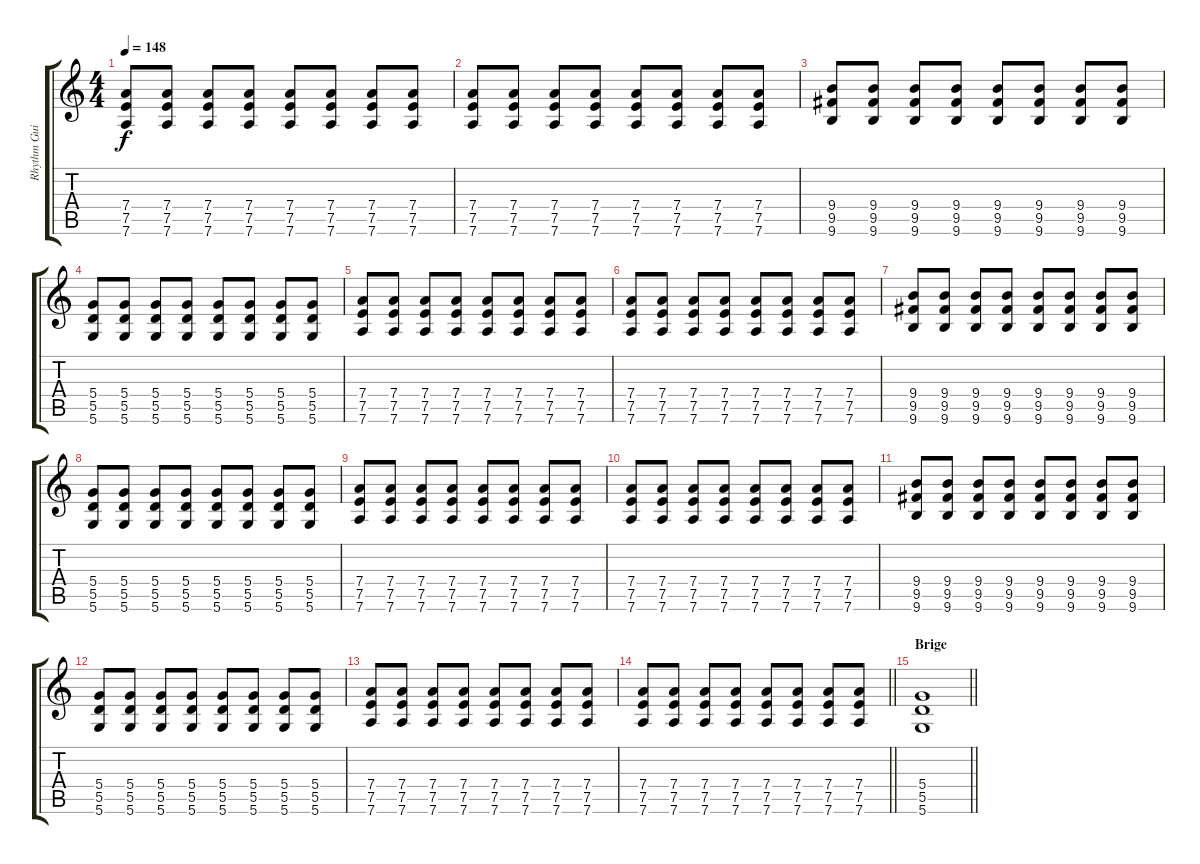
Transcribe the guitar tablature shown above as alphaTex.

\track ("Rhythm Guitar" "Rhythm Gui") {instrument overdrivenguitar}
\staff {score tabs}
\tuning (E4 B3 G3 D3 A2 D2) {hide}
\ts (4 4)
\tempo 148
\clef g2
\ks c
(7.4 7.5 7.6).8{dy f} (7.4 7.5 7.6).8 (7.4 7.5 7.6).8 (7.4 7.5 7.6).8 (7.4 7.5 7.6).8 (7.4 7.5 7.6).8 (7.4 7.5 7.6).8 (7.4 7.5 7.6).8 |
(7.4 7.5 7.6).8 (7.4 7.5 7.6).8 (7.4 7.5 7.6).8 (7.4 7.5 7.6).8 (7.4 7.5 7.6).8 (7.4 7.5 7.6).8 (7.4 7.5 7.6).8 (7.4 7.5 7.6).8 |
(9.4 9.5 9.6).8 (9.4 9.5 9.6).8 (9.4 9.5 9.6).8 (9.4 9.5 9.6).8 (9.4 9.5 9.6).8 (9.4 9.5 9.6).8 (9.4 9.5 9.6).8 (9.4 9.5 9.6).8 |
(5.4 5.5 5.6).8 (5.4 5.5 5.6).8 (5.4 5.5 5.6).8 (5.4 5.5 5.6).8 (5.4 5.5 5.6).8 (5.4 5.5 5.6).8 (5.4 5.5 5.6).8 (5.4 5.5 5.6).8 |
(7.4 7.5 7.6).8 (7.4 7.5 7.6).8 (7.4 7.5 7.6).8 (7.4 7.5 7.6).8 (7.4 7.5 7.6).8 (7.4 7.5 7.6).8 (7.4 7.5 7.6).8 (7.4 7.5 7.6).8 |
(7.4 7.5 7.6).8 (7.4 7.5 7.6).8 (7.4 7.5 7.6).8 (7.4 7.5 7.6).8 (7.4 7.5 7.6).8 (7.4 7.5 7.6).8 (7.4 7.5 7.6).8 (7.4 7.5 7.6).8 |
(9.4 9.5 9.6).8 (9.4 9.5 9.6).8 (9.4 9.5 9.6).8 (9.4 9.5 9.6).8 (9.4 9.5 9.6).8 (9.4 9.5 9.6).8 (9.4 9.5 9.6).8 (9.4 9.5 9.6).8 |
(5.4 5.5 5.6).8 (5.4 5.5 5.6).8 (5.4 5.5 5.6).8 (5.4 5.5 5.6).8 (5.4 5.5 5.6).8 (5.4 5.5 5.6).8 (5.4 5.5 5.6).8 (5.4 5.5 5.6).8 |
(7.4 7.5 7.6).8 (7.4 7.5 7.6).8 (7.4 7.5 7.6).8 (7.4 7.5 7.6).8 (7.4 7.5 7.6).8 (7.4 7.5 7.6).8 (7.4 7.5 7.6).8 (7.4 7.5 7.6).8 |
(7.4 7.5 7.6).8 (7.4 7.5 7.6).8 (7.4 7.5 7.6).8 (7.4 7.5 7.6).8 (7.4 7.5 7.6).8 (7.4 7.5 7.6).8 (7.4 7.5 7.6).8 (7.4 7.5 7.6).8 |
(9.4 9.5 9.6).8 (9.4 9.5 9.6).8 (9.4 9.5 9.6).8 (9.4 9.5 9.6).8 (9.4 9.5 9.6).8 (9.4 9.5 9.6).8 (9.4 9.5 9.6).8 (9.4 9.5 9.6).8 |
(5.4 5.5 5.6).8 (5.4 5.5 5.6).8 (5.4 5.5 5.6).8 (5.4 5.5 5.6).8 (5.4 5.5 5.6).8 (5.4 5.5 5.6).8 (5.4 5.5 5.6).8 (5.4 5.5 5.6).8 |
(7.4 7.5 7.6).8 (7.4 7.5 7.6).8 (7.4 7.5 7.6).8 (7.4 7.5 7.6).8 (7.4 7.5 7.6).8 (7.4 7.5 7.6).8 (7.4 7.5 7.6).8 (7.4 7.5 7.6).8 |
\barLineRight lightlight
(7.4 7.5 7.6).8 (7.4 7.5 7.6).8 (7.4 7.5 7.6).8 (7.4 7.5 7.6).8 (7.4 7.5 7.6).8 (7.4 7.5 7.6).8 (7.4 7.5 7.6).8 (7.4 7.5 7.6).8 |
\section ("" "Brige")
\barLineRight lightlight
(5.4 5.5 5.6).1
